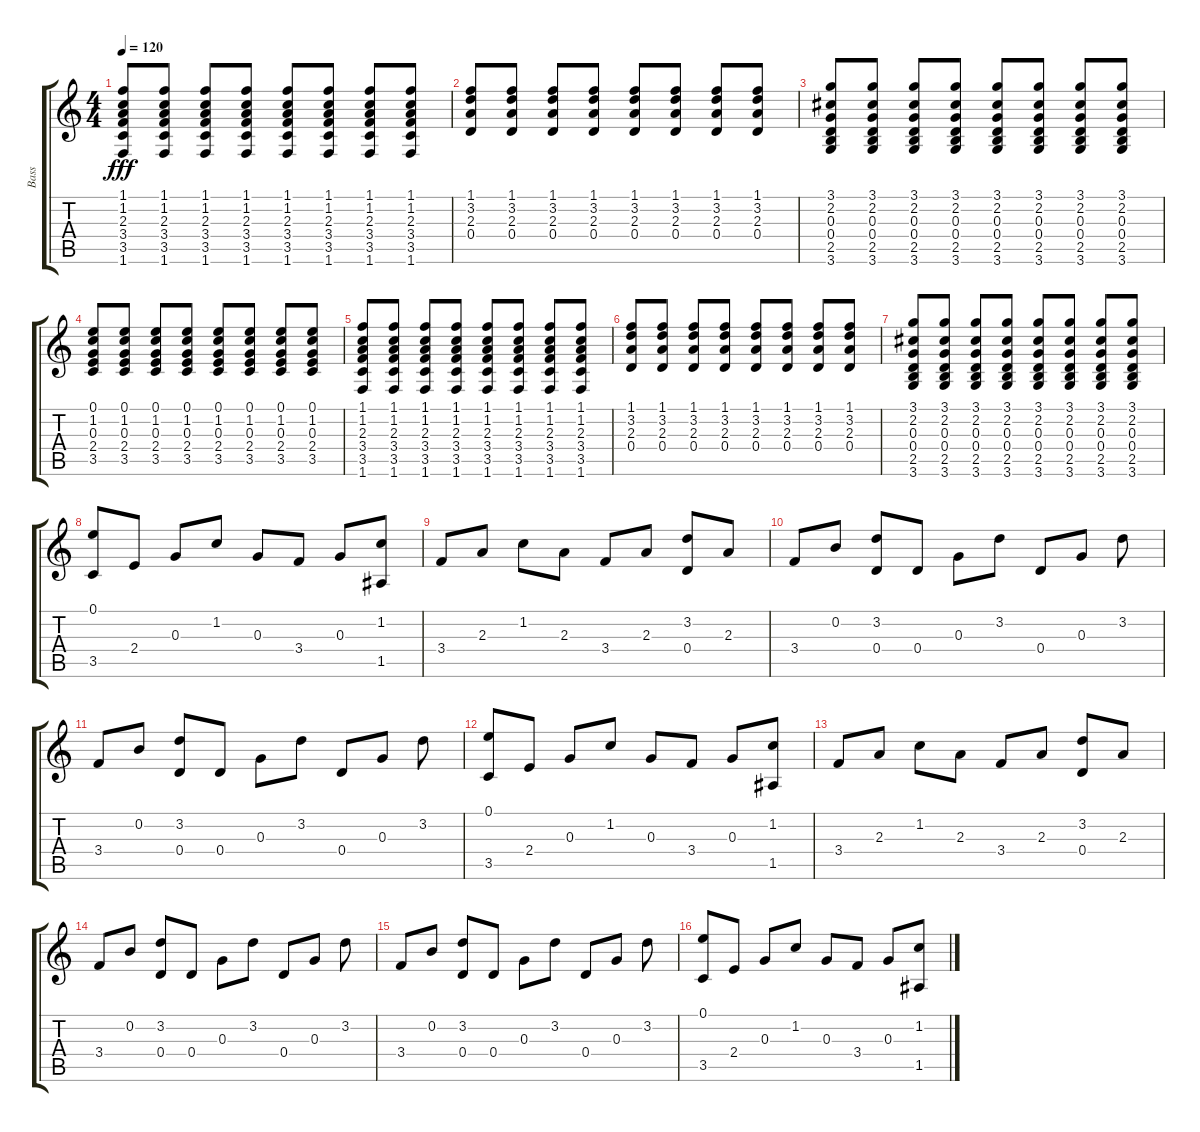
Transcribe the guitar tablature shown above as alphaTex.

\track ("Bass" "Bass") {instrument fretlessbass}
\staff {score tabs}
\tuning (E4 B3 G3 D3 A2 E2) {hide}
\ts (4 4)
\tempo 120
\clef g2
\ks c
(1.1 1.2 2.3 3.4 3.5 1.6).8{dy fff} (1.1 1.2 2.3 3.4 3.5 1.6).8 (1.1 1.2 2.3 3.4 3.5 1.6).8 (1.1 1.2 2.3 3.4 3.5 1.6).8 (1.1 1.2 2.3 3.4 3.5 1.6).8 (1.1 1.2 2.3 3.4 3.5 1.6).8 (1.1 1.2 2.3 3.4 3.5 1.6).8 (1.1 1.2 2.3 3.4 3.5 1.6).8 |
(1.1 3.2 2.3 0.4).8 (1.1 3.2 2.3 0.4).8 (1.1 3.2 2.3 0.4).8 (1.1 3.2 2.3 0.4).8 (1.1 3.2 2.3 0.4).8 (1.1 3.2 2.3 0.4).8 (1.1 3.2 2.3 0.4).8 (1.1 3.2 2.3 0.4).8 |
(3.1 2.2 0.3 0.4 2.5 3.6).8 (3.1 2.2 0.3 0.4 2.5 3.6).8 (3.1 2.2 0.3 0.4 2.5 3.6).8 (3.1 2.2 0.3 0.4 2.5 3.6).8 (3.1 2.2 0.3 0.4 2.5 3.6).8 (3.1 2.2 0.3 0.4 2.5 3.6).8 (3.1 2.2 0.3 0.4 2.5 3.6).8 (3.1 2.2 0.3 0.4 2.5 3.6).8 |
(0.1 1.2 0.3 2.4 3.5).8 (0.1 1.2 0.3 2.4 3.5).8 (0.1 1.2 0.3 2.4 3.5).8 (0.1 1.2 0.3 2.4 3.5).8 (0.1 1.2 0.3 2.4 3.5).8 (0.1 1.2 0.3 2.4 3.5).8 (0.1 1.2 0.3 2.4 3.5).8 (0.1 1.2 0.3 2.4 3.5).8 |
(1.1 1.2 2.3 3.4 3.5 1.6).8 (1.1 1.2 2.3 3.4 3.5 1.6).8 (1.1 1.2 2.3 3.4 3.5 1.6).8 (1.1 1.2 2.3 3.4 3.5 1.6).8 (1.1 1.2 2.3 3.4 3.5 1.6).8 (1.1 1.2 2.3 3.4 3.5 1.6).8 (1.1 1.2 2.3 3.4 3.5 1.6).8 (1.1 1.2 2.3 3.4 3.5 1.6).8 |
(1.1 3.2 2.3 0.4).8 (1.1 3.2 2.3 0.4).8 (1.1 3.2 2.3 0.4).8 (1.1 3.2 2.3 0.4).8 (1.1 3.2 2.3 0.4).8 (1.1 3.2 2.3 0.4).8 (1.1 3.2 2.3 0.4).8 (1.1 3.2 2.3 0.4).8 |
(3.1 2.2 0.3 0.4 2.5 3.6).8 (3.1 2.2 0.3 0.4 2.5 3.6).8 (3.1 2.2 0.3 0.4 2.5 3.6).8 (3.1 2.2 0.3 0.4 2.5 3.6).8 (3.1 2.2 0.3 0.4 2.5 3.6).8 (3.1 2.2 0.3 0.4 2.5 3.6).8 (3.1 2.2 0.3 0.4 2.5 3.6).8 (3.1 2.2 0.3 0.4 2.5 3.6).8 |
(0.1 3.5).8 2.4.8 0.3.8 1.2.8 0.3.8 3.4.8 0.3.8 (1.2 1.5).8 |
3.4.8 2.3.8 1.2.8 2.3.8 3.4.8 2.3.8 (3.2 0.4).8 2.3.8 |
3.4.8 0.2.8 (3.2 0.4).8 0.4.8 0.3.8 3.2.8 0.4.8 0.3.8 3.2.8 |
3.4.8 0.2.8 (3.2 0.4).8 0.4.8 0.3.8 3.2.8 0.4.8 0.3.8 3.2.8 |
(0.1 3.5).8 2.4.8 0.3.8 1.2.8 0.3.8 3.4.8 0.3.8 (1.2 1.5).8 |
3.4.8 2.3.8 1.2.8 2.3.8 3.4.8 2.3.8 (3.2 0.4).8 2.3.8 |
3.4.8 0.2.8 (3.2 0.4).8 0.4.8 0.3.8 3.2.8 0.4.8 0.3.8 3.2.8 |
3.4.8 0.2.8 (3.2 0.4).8 0.4.8 0.3.8 3.2.8 0.4.8 0.3.8 3.2.8 |
(0.1 3.5).8 2.4.8 0.3.8 1.2.8 0.3.8 3.4.8 0.3.8 (1.2 1.5).8
